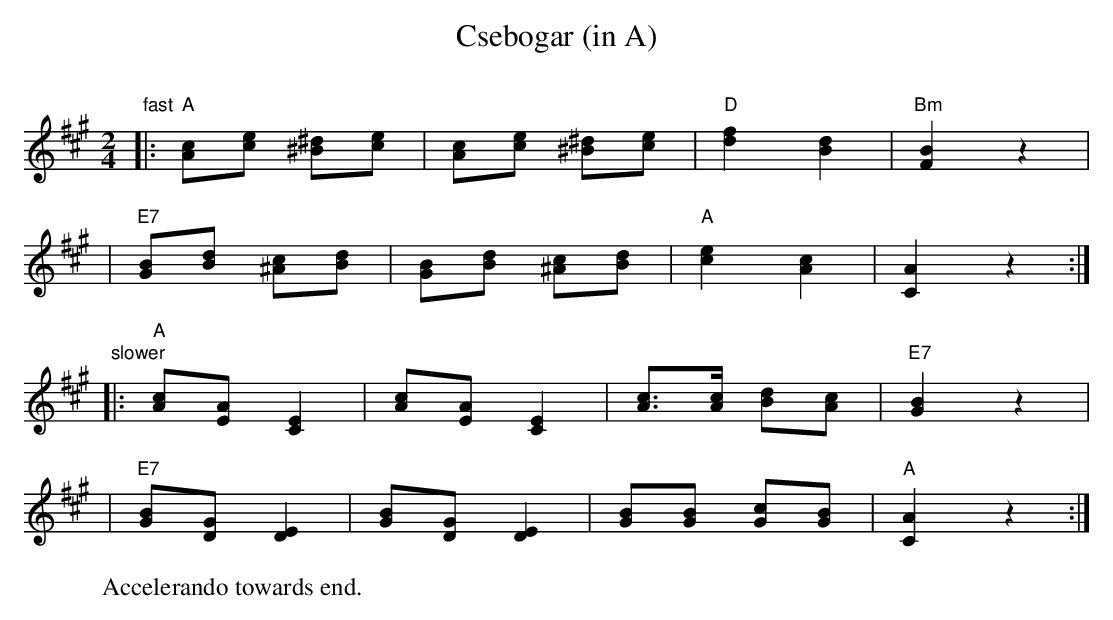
X:1
T: Csebogar (in A)
O:
M: 2/4
L: 1/8
K: A
"fast"\
|: "A"[cA][ec] [^d^B][ec] | [cA][ec] [^d^B][ec] | "D"[f2d2] [d2B2] | "Bm"[B2F2] z2 |
| "E7"[BG][dB] [c^A][dB] | [BG][dB] [c^A][dB] | "A"[e2c2] [c2A2] | [A2C2] z2 :|
"slower"\
|: "A"[cA][AE] [E2C2] | [cA][AE] [E2C2] | [cA]>[cA] [dB][cA] | "E7"[B2G2] z2 |
| "E7"[BG][GD] [E2D2] | [BG][GD] [E2D2] | [BG][BG] [cG][BG] | "A"[A2C2] z2 :|
W: Accelerando towards end.
